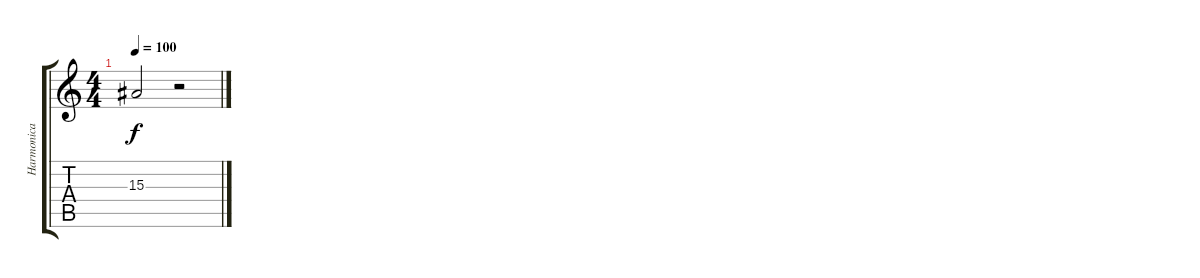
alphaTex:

\track ("Harmonica" "Harmonica") {instrument harmonica}
\staff {score tabs}
\tuning (E4 B3 G3 D3 A2 E2) {hide}
\ts (4 4)
\tempo 100
\clef g2
\ks c
15.3{t}.2{dy f} r.2
